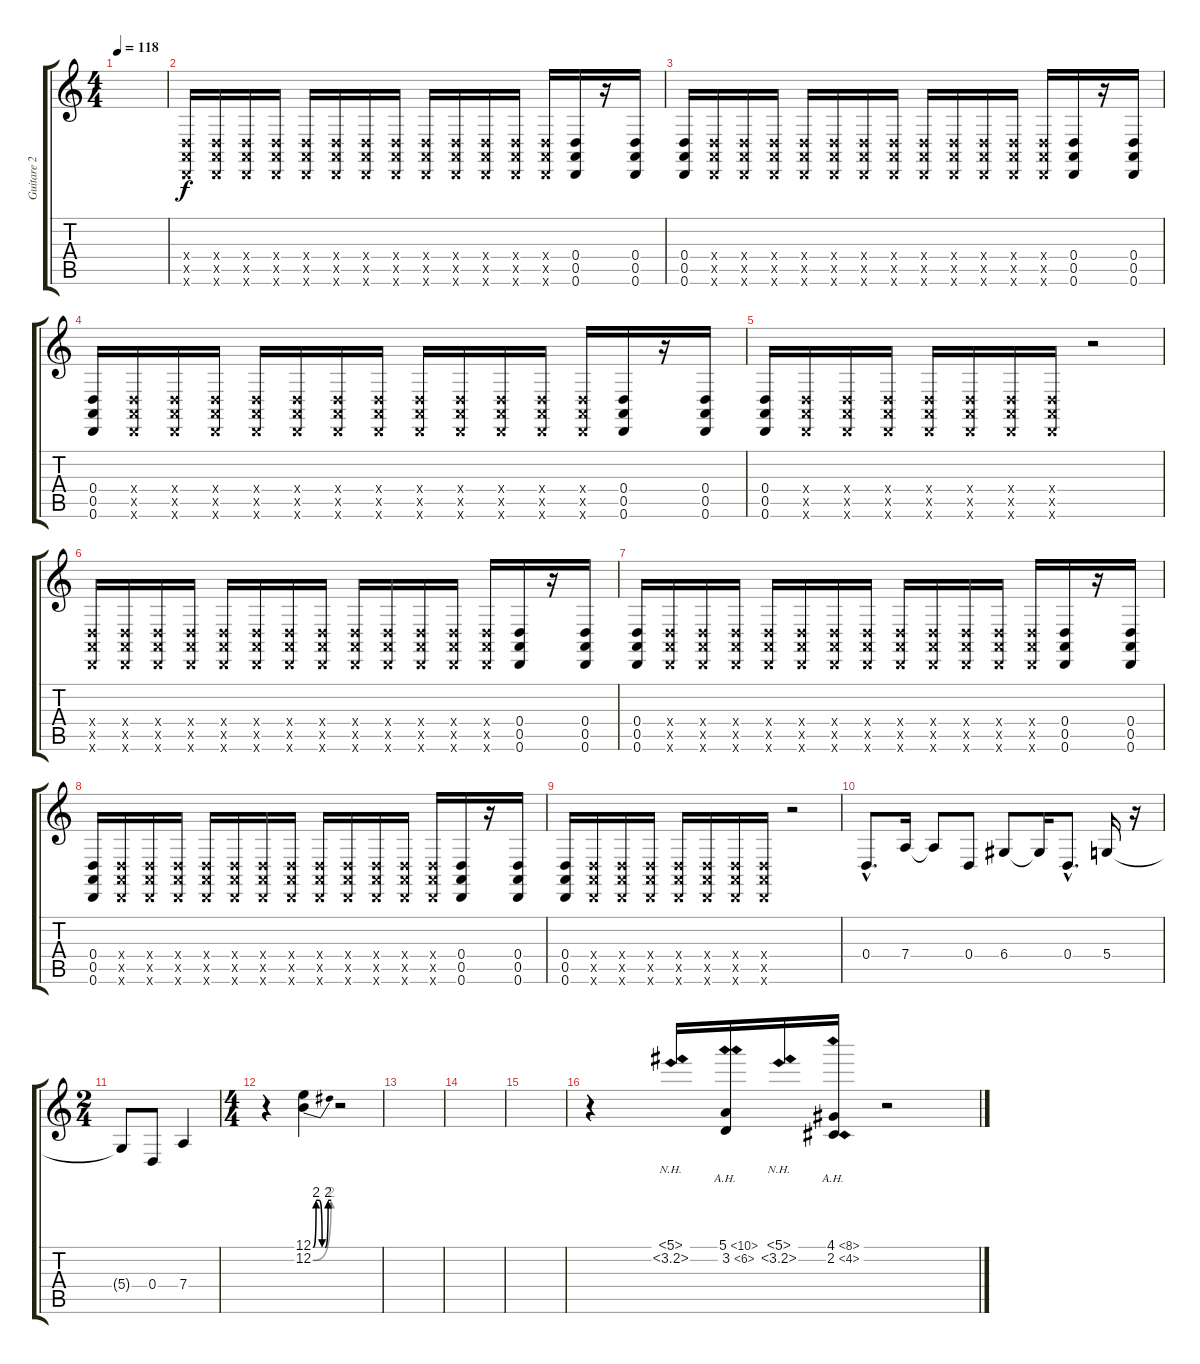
\track ("Guitare 2" "Guitare 2") {instrument lead5charang}
\staff {score tabs}
\tuning (E4 B3 G3 D3 A2 D2) {hide}
\ts (4 4)
\tempo 118
\clef g2
\ks c
|
(0.4{x} 0.5{x} 0.6{x}).16 (0.4{x} 0.5{x} 0.6{x}).16 (0.4{x} 0.5{x} 0.6{x}).16 (0.4{x} 0.5{x} 0.6{x}).16 (0.4{x} 0.5{x} 0.6{x}).16 (0.4{x} 0.5{x} 0.6{x}).16 (0.4{x} 0.5{x} 0.6{x}).16 (0.4{x} 0.5{x} 0.6{x}).16 (0.4{x} 0.5{x} 0.6{x}).16 (0.4{x} 0.5{x} 0.6{x}).16 (0.4{x} 0.5{x} 0.6{x}).16 (0.4{x} 0.5{x} 0.6{x}).16 (0.4{x} 0.5{x} 0.6{x}).16 (0.4 0.5 0.6).16 r.16 (0.4 0.5 0.6).16 |
(0.4 0.5 0.6).16 (0.4{x} 0.5{x} 0.6{x}).16 (0.4{x} 0.5{x} 0.6{x}).16 (0.4{x} 0.5{x} 0.6{x}).16 (0.4{x} 0.5{x} 0.6{x}).16 (0.4{x} 0.5{x} 0.6{x}).16 (0.4{x} 0.5{x} 0.6{x}).16 (0.4{x} 0.5{x} 0.6{x}).16 (0.4{x} 0.5{x} 0.6{x}).16 (0.4{x} 0.5{x} 0.6{x}).16 (0.4{x} 0.5{x} 0.6{x}).16 (0.4{x} 0.5{x} 0.6{x}).16 (0.4{x} 0.5{x} 0.6{x}).16 (0.4 0.5 0.6).16 r.16 (0.4 0.5 0.6).16 |
(0.4 0.5 0.6).16 (0.4{x} 0.5{x} 0.6{x}).16 (0.4{x} 0.5{x} 0.6{x}).16 (0.4{x} 0.5{x} 0.6{x}).16 (0.4{x} 0.5{x} 0.6{x}).16 (0.4{x} 0.5{x} 0.6{x}).16 (0.4{x} 0.5{x} 0.6{x}).16 (0.4{x} 0.5{x} 0.6{x}).16 (0.4{x} 0.5{x} 0.6{x}).16 (0.4{x} 0.5{x} 0.6{x}).16 (0.4{x} 0.5{x} 0.6{x}).16 (0.4{x} 0.5{x} 0.6{x}).16 (0.4{x} 0.5{x} 0.6{x}).16 (0.4 0.5 0.6).16 r.16 (0.4 0.5 0.6).16 |
(0.4 0.5 0.6).16 (0.4{x} 0.5{x} 0.6{x}).16 (0.4{x} 0.5{x} 0.6{x}).16 (0.4{x} 0.5{x} 0.6{x}).16 (0.4{x} 0.5{x} 0.6{x}).16 (0.4{x} 0.5{x} 0.6{x}).16 (0.4{x} 0.5{x} 0.6{x}).16 (0.4{x} 0.5{x} 0.6{x}).16 r.2 |
(0.4{x} 0.5{x} 0.6{x}).16 (0.4{x} 0.5{x} 0.6{x}).16 (0.4{x} 0.5{x} 0.6{x}).16 (0.4{x} 0.5{x} 0.6{x}).16 (0.4{x} 0.5{x} 0.6{x}).16 (0.4{x} 0.5{x} 0.6{x}).16 (0.4{x} 0.5{x} 0.6{x}).16 (0.4{x} 0.5{x} 0.6{x}).16 (0.4{x} 0.5{x} 0.6{x}).16 (0.4{x} 0.5{x} 0.6{x}).16 (0.4{x} 0.5{x} 0.6{x}).16 (0.4{x} 0.5{x} 0.6{x}).16 (0.4{x} 0.5{x} 0.6{x}).16 (0.4 0.5 0.6).16 r.16 (0.4 0.5 0.6).16 |
(0.4 0.5 0.6).16 (0.4{x} 0.5{x} 0.6{x}).16 (0.4{x} 0.5{x} 0.6{x}).16 (0.4{x} 0.5{x} 0.6{x}).16 (0.4{x} 0.5{x} 0.6{x}).16 (0.4{x} 0.5{x} 0.6{x}).16 (0.4{x} 0.5{x} 0.6{x}).16 (0.4{x} 0.5{x} 0.6{x}).16 (0.4{x} 0.5{x} 0.6{x}).16 (0.4{x} 0.5{x} 0.6{x}).16 (0.4{x} 0.5{x} 0.6{x}).16 (0.4{x} 0.5{x} 0.6{x}).16 (0.4{x} 0.5{x} 0.6{x}).16 (0.4 0.5 0.6).16 r.16 (0.4 0.5 0.6).16 |
(0.4 0.5 0.6).16 (0.4{x} 0.5{x} 0.6{x}).16 (0.4{x} 0.5{x} 0.6{x}).16 (0.4{x} 0.5{x} 0.6{x}).16 (0.4{x} 0.5{x} 0.6{x}).16 (0.4{x} 0.5{x} 0.6{x}).16 (0.4{x} 0.5{x} 0.6{x}).16 (0.4{x} 0.5{x} 0.6{x}).16 (0.4{x} 0.5{x} 0.6{x}).16 (0.4{x} 0.5{x} 0.6{x}).16 (0.4{x} 0.5{x} 0.6{x}).16 (0.4{x} 0.5{x} 0.6{x}).16 (0.4{x} 0.5{x} 0.6{x}).16 (0.4 0.5 0.6).16 r.16 (0.4 0.5 0.6).16 |
(0.4 0.5 0.6).16 (0.4{x} 0.5{x} 0.6{x}).16 (0.4{x} 0.5{x} 0.6{x}).16 (0.4{x} 0.5{x} 0.6{x}).16 (0.4{x} 0.5{x} 0.6{x}).16 (0.4{x} 0.5{x} 0.6{x}).16 (0.4{x} 0.5{x} 0.6{x}).16 (0.4{x} 0.5{x} 0.6{x}).16 r.2 |
0.4{hac}.8{d} 7.4.16 7.4{t}.8 0.4.8 6.4.8 6.4{t}.16 0.4{hac}.8{d} 5.4.16 r.16 |
\ts (2 4)
5.4{t}.8 0.4.8 7.4.4 |
\ts (4 4)
r.4 (12.1{be (custom 0 0 10 8 20 8 30 0 40 0 50 8 60 8)} 12.2{be (bend 0 0 60 8)}).4 r.2 |
|
|
|
r.4 (5.1{nh} 3.2{nh}).16 (5.1{ah 5} 3.2{ah 3}).16 (5.1{nh} 3.2{nh}).16 (4.1{ah 4} 2.2{ah 2}).16 r.2
